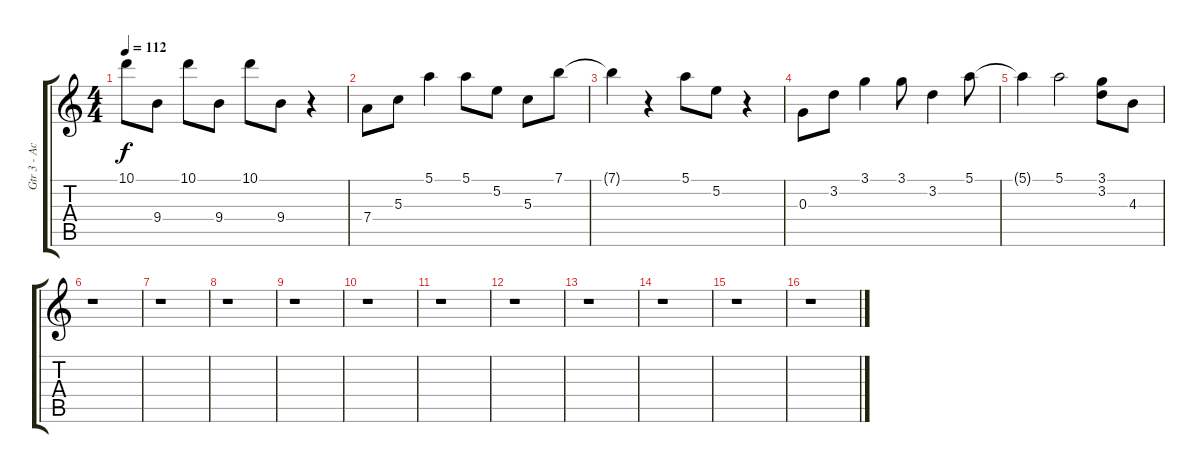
\track ("Gtr 3 - Acoustic" "Gtr 3 - Ac") {instrument acousticguitarsteel}
\staff {score tabs}
\tuning (E4 B3 G3 D3 A2 E2) {hide}
\ts (4 4)
\tempo 112
\clef g2
\ks c
10.1{t}.8{dy f} 9.4.8 10.1.8 9.4.8 10.1.8 9.4.8 r.4 |
7.4.8 5.3.8 5.1.4 5.1.8 5.2.8 5.3.8 7.1.8 |
7.1{t}.4 r.4 5.1.8 5.2.8 r.4 |
0.3.8 3.2.8 3.1.4 3.1.8 3.2.4 5.1.8 |
5.1{t}.4 5.1.2 (3.1 3.2).8 4.3.8 |
r.1 |
r.1 |
r.1 |
r.1 |
r.1 |
r.1 |
r.1 |
r.1 |
r.1 |
r.1 |
r.1
